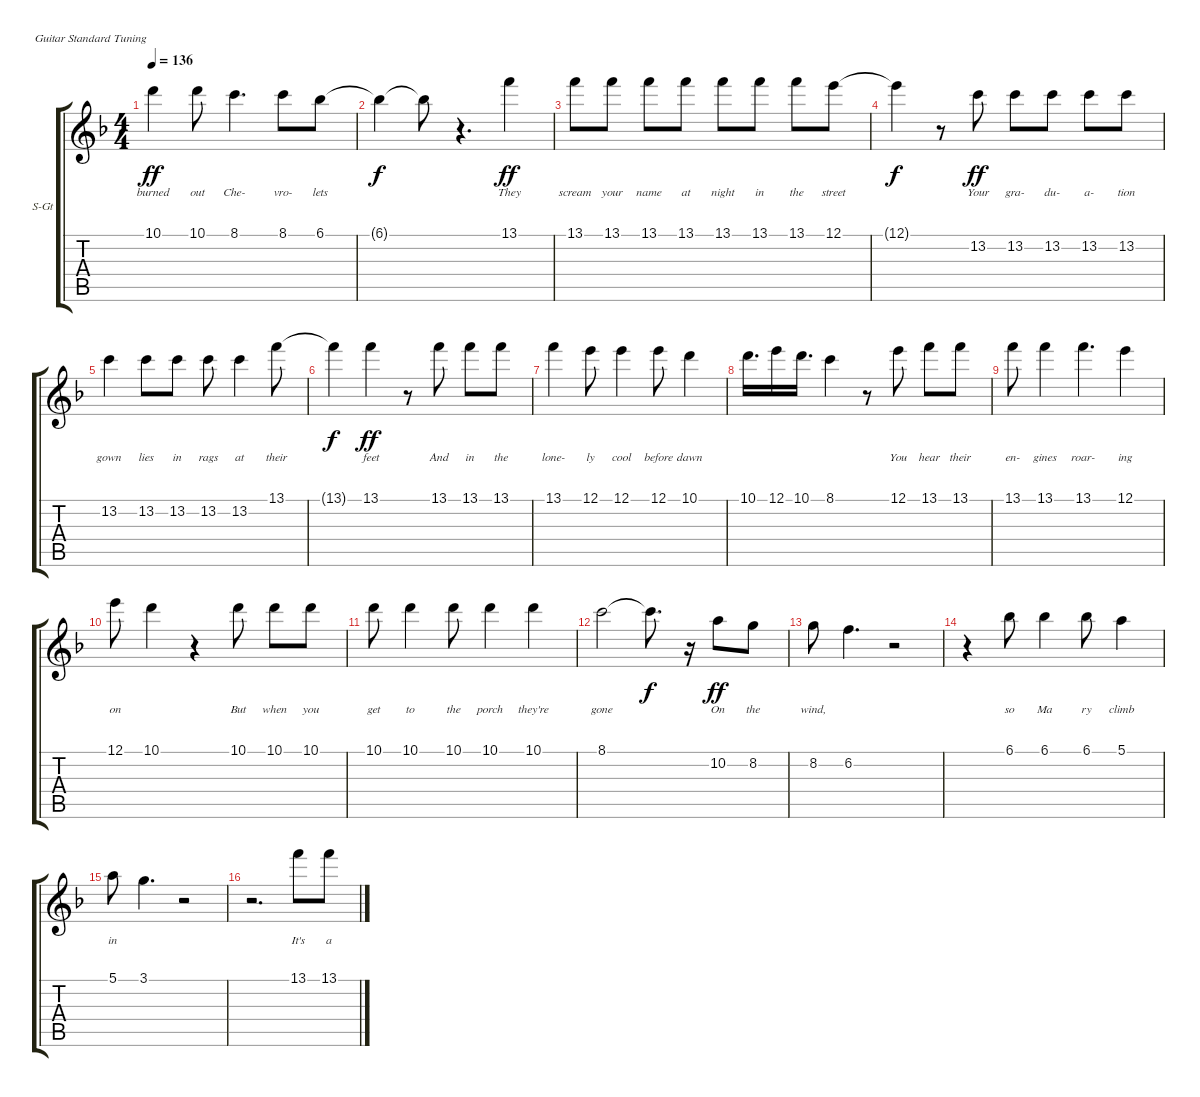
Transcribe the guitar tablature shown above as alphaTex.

\bracketExtendMode groupsimilarinstruments
\firstSystemTrackNameOrientation horizontal
\otherSystemsTrackNameOrientation horizontal
\track ("Vocals" "S-Gt") {instrument bassoon}
\staff {score tabs}
\tuning (E4 B3 G3 D3 A2 E2)
\displaytranspose 12
\ts (4 4)
\tempo 136
\clef g2
\ks f
10.1.4{lyrics (0 "burned") lyrics (1 "") lyrics (2 "") lyrics (3 "") lyrics (4 "") dy ff} 10.1.8{lyrics (0 "out") lyrics (1 "") lyrics (2 "") lyrics (3 "") lyrics (4 "")} 8.1.4{d lyrics (0 "Che-") lyrics (1 "") lyrics (2 "") lyrics (3 "") lyrics (4 "")} 8.1.8{lyrics (0 "vro-") lyrics (1 "") lyrics (2 "") lyrics (3 "") lyrics (4 "")} 6.1.8{lyrics (0 "lets") lyrics (1 "") lyrics (2 "") lyrics (3 "") lyrics (4 "")} |
6.1{t}.4{lyrics (0 "") lyrics (1 "") lyrics (2 "") lyrics (3 "") lyrics (4 "") dy f} 6.1{t}.8{lyrics (0 "") lyrics (1 "") lyrics (2 "") lyrics (3 "") lyrics (4 "")} r.4{d} 13.1.4{lyrics (0 "They") lyrics (1 "") lyrics (2 "") lyrics (3 "") lyrics (4 "") dy ff} |
13.1.8{lyrics (0 "scream") lyrics (1 "") lyrics (2 "") lyrics (3 "") lyrics (4 "")} 13.1.8{lyrics (0 "your") lyrics (1 "") lyrics (2 "") lyrics (3 "") lyrics (4 "")} 13.1.8{lyrics (0 "name") lyrics (1 "") lyrics (2 "") lyrics (3 "") lyrics (4 "")} 13.1.8{lyrics (0 "at") lyrics (1 "") lyrics (2 "") lyrics (3 "") lyrics (4 "")} 13.1.8{lyrics (0 "night") lyrics (1 "") lyrics (2 "") lyrics (3 "") lyrics (4 "")} 13.1.8{lyrics (0 "in") lyrics (1 "") lyrics (2 "") lyrics (3 "") lyrics (4 "")} 13.1.8{lyrics (0 "the") lyrics (1 "") lyrics (2 "") lyrics (3 "") lyrics (4 "")} 12.1.8{lyrics (0 "street") lyrics (1 "") lyrics (2 "") lyrics (3 "") lyrics (4 "")} |
12.1{t}.4{lyrics (0 "") lyrics (1 "") lyrics (2 "") lyrics (3 "") lyrics (4 "") dy f} r.8 13.2.8{lyrics (0 "Your") lyrics (1 "") lyrics (2 "") lyrics (3 "") lyrics (4 "") dy ff} 13.2.8{lyrics (0 "gra-") lyrics (1 "") lyrics (2 "") lyrics (3 "") lyrics (4 "")} 13.2.8{lyrics (0 "du-") lyrics (1 "") lyrics (2 "") lyrics (3 "") lyrics (4 "")} 13.2.8{lyrics (0 "a-") lyrics (1 "") lyrics (2 "") lyrics (3 "") lyrics (4 "")} 13.2.8{lyrics (0 "tion") lyrics (1 "") lyrics (2 "") lyrics (3 "") lyrics (4 "")} |
13.2.4{lyrics (0 "gown") lyrics (1 "") lyrics (2 "") lyrics (3 "") lyrics (4 "")} 13.2.8{lyrics (0 "lies") lyrics (1 "") lyrics (2 "") lyrics (3 "") lyrics (4 "")} 13.2.8{lyrics (0 "in") lyrics (1 "") lyrics (2 "") lyrics (3 "") lyrics (4 "")} 13.2.8{lyrics (0 "rags") lyrics (1 "") lyrics (2 "") lyrics (3 "") lyrics (4 "")} 13.2.4{lyrics (0 "at") lyrics (1 "") lyrics (2 "") lyrics (3 "") lyrics (4 "")} 13.1.8{lyrics (0 "their") lyrics (1 "") lyrics (2 "") lyrics (3 "") lyrics (4 "")} |
13.1{t}.4{lyrics (0 "") lyrics (1 "") lyrics (2 "") lyrics (3 "") lyrics (4 "") dy f} 13.1.4{lyrics (0 "feet") lyrics (1 "") lyrics (2 "") lyrics (3 "") lyrics (4 "") dy ff} r.8 13.1.8{lyrics (0 "And") lyrics (1 "") lyrics (2 "") lyrics (3 "") lyrics (4 "")} 13.1.8{lyrics (0 "in") lyrics (1 "") lyrics (2 "") lyrics (3 "") lyrics (4 "")} 13.1.8{lyrics (0 "the") lyrics (1 "") lyrics (2 "") lyrics (3 "") lyrics (4 "")} |
13.1.4{lyrics (0 "lone-") lyrics (1 "") lyrics (2 "") lyrics (3 "") lyrics (4 "")} 12.1.8{lyrics (0 "ly") lyrics (1 "") lyrics (2 "") lyrics (3 "") lyrics (4 "")} 12.1.4{lyrics (0 "cool") lyrics (1 "") lyrics (2 "") lyrics (3 "") lyrics (4 "")} 12.1.8{lyrics (0 "before") lyrics (1 "") lyrics (2 "") lyrics (3 "") lyrics (4 "")} 10.1.4{lyrics (0 "dawn") lyrics (1 "") lyrics (2 "") lyrics (3 "") lyrics (4 "")} |
10.1.16{d lyrics (0 "") lyrics (1 "") lyrics (2 "") lyrics (3 "") lyrics (4 "")} 12.1.16{lyrics (0 "") lyrics (1 "") lyrics (2 "") lyrics (3 "") lyrics (4 "")} 10.1.16{d lyrics (0 "") lyrics (1 "") lyrics (2 "") lyrics (3 "") lyrics (4 "")} 8.1.4{lyrics (0 "") lyrics (1 "") lyrics (2 "") lyrics (3 "") lyrics (4 "")} r.8 12.1.8{lyrics (0 "You") lyrics (1 "") lyrics (2 "") lyrics (3 "") lyrics (4 "")} 13.1.8{lyrics (0 "hear") lyrics (1 "") lyrics (2 "") lyrics (3 "") lyrics (4 "")} 13.1.8{lyrics (0 "their") lyrics (1 "") lyrics (2 "") lyrics (3 "") lyrics (4 "")} |
13.1.8{lyrics (0 "en-") lyrics (1 "") lyrics (2 "") lyrics (3 "") lyrics (4 "")} 13.1.4{lyrics (0 "gines") lyrics (1 "") lyrics (2 "") lyrics (3 "") lyrics (4 "")} 13.1.4{d lyrics (0 "roar-") lyrics (1 "") lyrics (2 "") lyrics (3 "") lyrics (4 "")} 12.1.4{lyrics (0 "ing") lyrics (1 "") lyrics (2 "") lyrics (3 "") lyrics (4 "")} |
12.1.8{lyrics (0 "on") lyrics (1 "") lyrics (2 "") lyrics (3 "") lyrics (4 "")} 10.1.4{lyrics (0 "") lyrics (1 "") lyrics (2 "") lyrics (3 "") lyrics (4 "")} r.4 10.1.8{lyrics (0 "But") lyrics (1 "") lyrics (2 "") lyrics (3 "") lyrics (4 "")} 10.1.8{lyrics (0 "when") lyrics (1 "") lyrics (2 "") lyrics (3 "") lyrics (4 "")} 10.1.8{lyrics (0 "you") lyrics (1 "") lyrics (2 "") lyrics (3 "") lyrics (4 "")} |
10.1.8{lyrics (0 "get") lyrics (1 "") lyrics (2 "") lyrics (3 "") lyrics (4 "")} 10.1.4{lyrics (0 "to") lyrics (1 "") lyrics (2 "") lyrics (3 "") lyrics (4 "")} 10.1.8{lyrics (0 "the") lyrics (1 "") lyrics (2 "") lyrics (3 "") lyrics (4 "")} 10.1.4{lyrics (0 "porch") lyrics (1 "") lyrics (2 "") lyrics (3 "") lyrics (4 "")} 10.1.4{lyrics (0 "they're") lyrics (1 "") lyrics (2 "") lyrics (3 "") lyrics (4 "")} |
8.1.2{lyrics (0 "gone") lyrics (1 "") lyrics (2 "") lyrics (3 "") lyrics (4 "")} 8.1{t}.8{d lyrics (0 "") lyrics (1 "") lyrics (2 "") lyrics (3 "") lyrics (4 "") dy f} r.16 10.2.8{lyrics (0 "On") lyrics (1 "") lyrics (2 "") lyrics (3 "") lyrics (4 "") dy ff} 8.2.8{lyrics (0 "the") lyrics (1 "") lyrics (2 "") lyrics (3 "") lyrics (4 "")} |
8.2.8{lyrics (0 "wind,") lyrics (1 "") lyrics (2 "") lyrics (3 "") lyrics (4 "")} 6.2.4{d lyrics (0 "") lyrics (1 "") lyrics (2 "") lyrics (3 "") lyrics (4 "")} r.2 |
r.4 6.1.8{lyrics (0 "so") lyrics (1 "") lyrics (2 "") lyrics (3 "") lyrics (4 "")} 6.1.4{lyrics (0 "Ma") lyrics (1 "") lyrics (2 "") lyrics (3 "") lyrics (4 "")} 6.1.8{lyrics (0 "ry") lyrics (1 "") lyrics (2 "") lyrics (3 "") lyrics (4 "")} 5.1.4{lyrics (0 "climb") lyrics (1 "") lyrics (2 "") lyrics (3 "") lyrics (4 "")} |
5.1.8{lyrics (0 "in") lyrics (1 "") lyrics (2 "") lyrics (3 "") lyrics (4 "")} 3.1.4{d lyrics (0 "") lyrics (1 "") lyrics (2 "") lyrics (3 "") lyrics (4 "")} r.2 |
r.2{d} 13.1.8{lyrics (0 "It's") lyrics (1 "") lyrics (2 "") lyrics (3 "") lyrics (4 "")} 13.1.8{lyrics (0 "a") lyrics (1 "") lyrics (2 "") lyrics (3 "") lyrics (4 "")}
